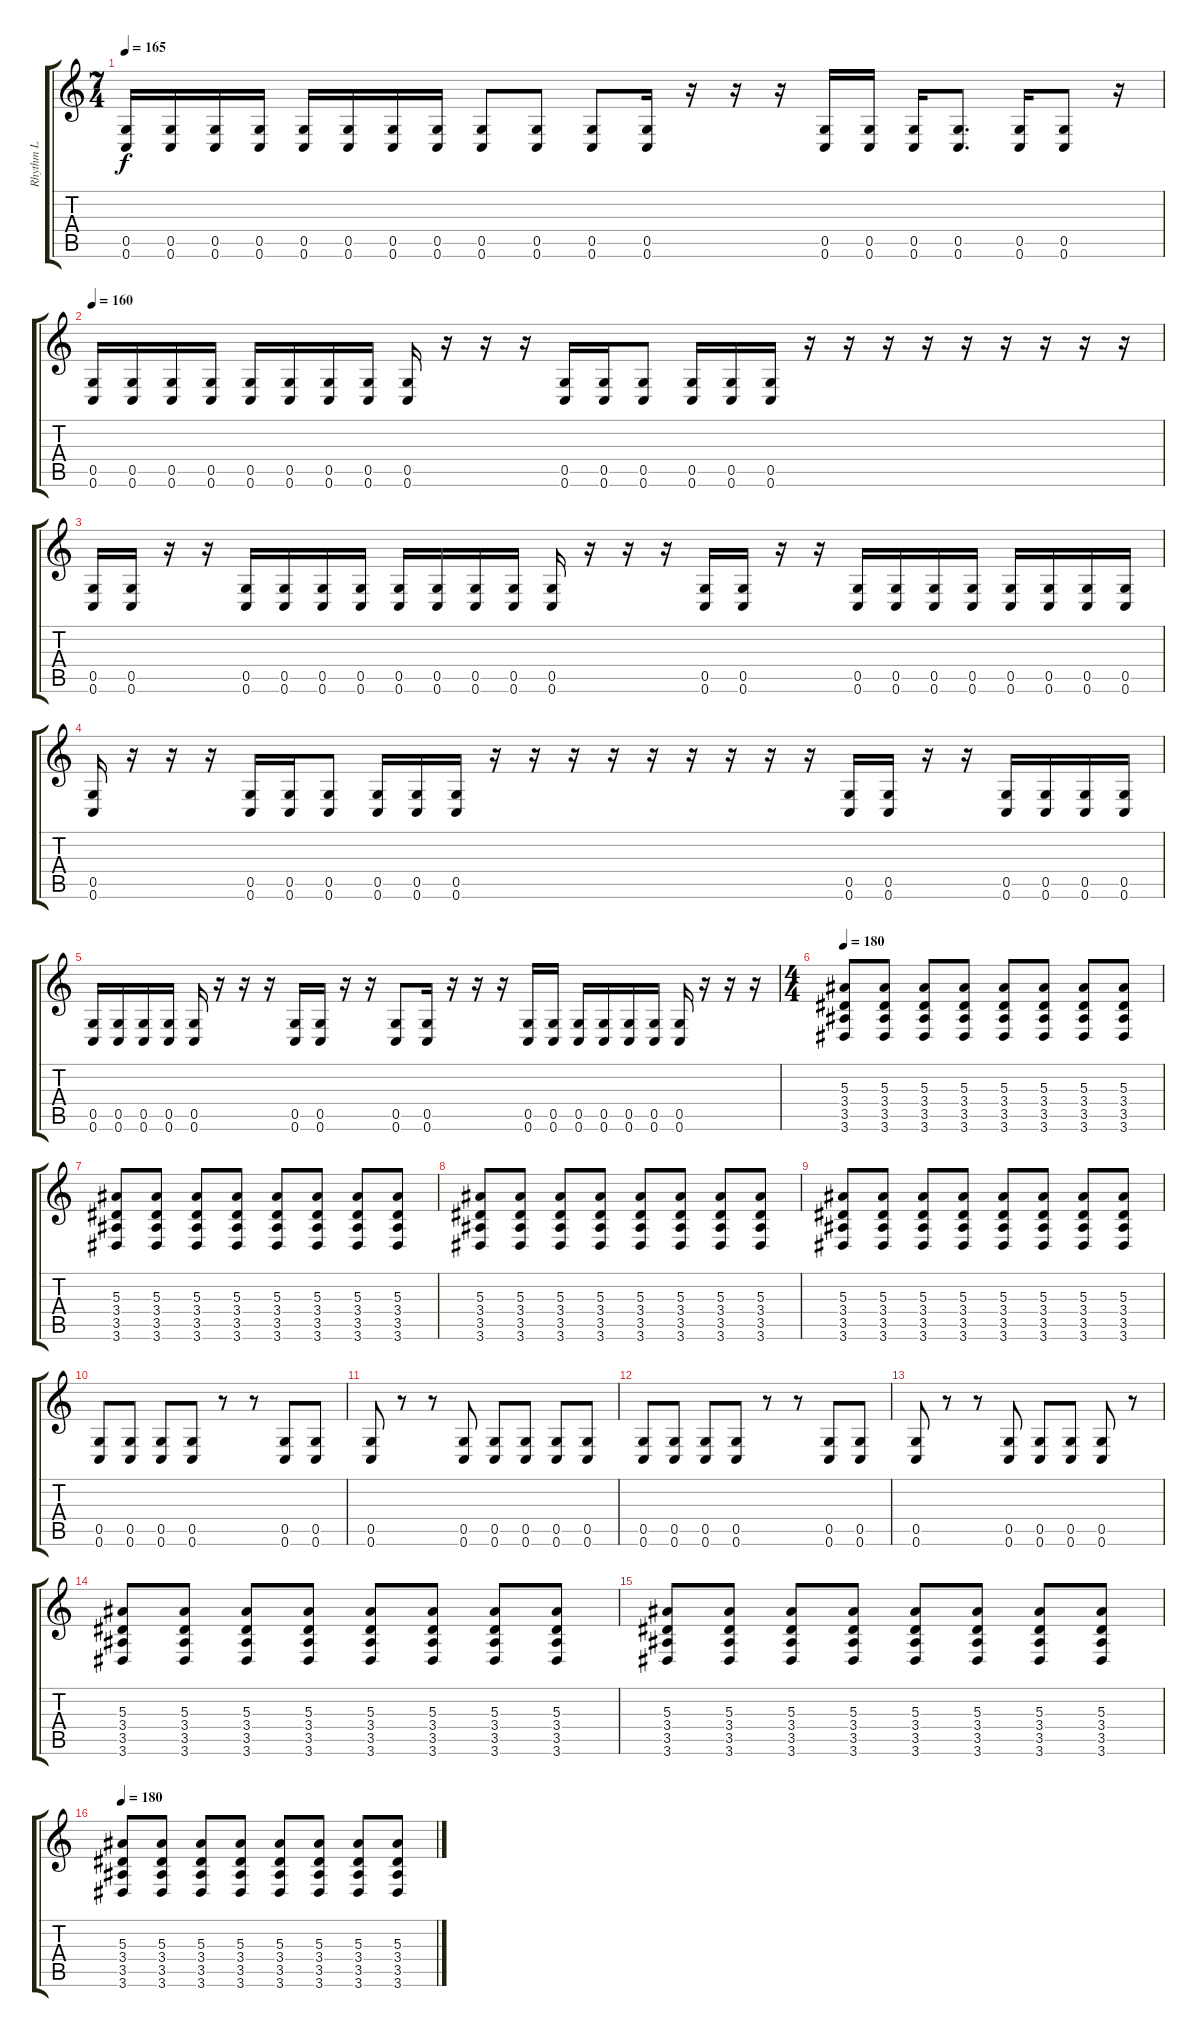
\track ("Rhythm L" "Rhythm L") {instrument distortionguitar}
\staff {score tabs}
\tuning (D4 A3 F3 C3 G2 C2) {hide}
\ts (7 4)
\tempo 165
\clef g2
\ks c
(0.5 0.6).16{dy f} (0.5 0.6).16 (0.5 0.6).16 (0.5 0.6).16 (0.5 0.6).16 (0.5 0.6).16 (0.5 0.6).16 (0.5 0.6).16 (0.5 0.6).8 (0.5 0.6).8 (0.5 0.6).8 (0.5 0.6).16 r.16 r.16 r.16 (0.5 0.6).16 (0.5 0.6).16 (0.5 0.6).16 (0.5 0.6).8{d} (0.5 0.6).16 (0.5 0.6).8 r.16 |
\tempo 160
(0.5 0.6).16 (0.5 0.6).16 (0.5 0.6).16 (0.5 0.6).16 (0.5 0.6).16 (0.5 0.6).16 (0.5 0.6).16 (0.5 0.6).16 (0.5 0.6).16 r.16 r.16 r.16 (0.5 0.6).16 (0.5 0.6).16 (0.5 0.6).8 (0.5 0.6).16 (0.5 0.6).16 (0.5 0.6).16 r.16 r.16 r.16 r.16 r.16 r.16 r.16 r.16 r.16 |
(0.5 0.6).16 (0.5 0.6).16 r.16 r.16 (0.5 0.6).16 (0.5 0.6).16 (0.5 0.6).16 (0.5 0.6).16 (0.5 0.6).16 (0.5 0.6).16 (0.5 0.6).16 (0.5 0.6).16 (0.5 0.6).16 r.16 r.16 r.16 (0.5 0.6).16 (0.5 0.6).16 r.16 r.16 (0.5 0.6).16 (0.5 0.6).16 (0.5 0.6).16 (0.5 0.6).16 (0.5 0.6).16 (0.5 0.6).16 (0.5 0.6).16 (0.5 0.6).16 |
(0.5 0.6).16 r.16 r.16 r.16 (0.5 0.6).16 (0.5 0.6).16 (0.5 0.6).8 (0.5 0.6).16 (0.5 0.6).16 (0.5 0.6).16 r.16 r.16 r.16 r.16 r.16 r.16 r.16 r.16 r.16 (0.5 0.6).16 (0.5 0.6).16 r.16 r.16 (0.5 0.6).16 (0.5 0.6).16 (0.5 0.6).16 (0.5 0.6).16 |
(0.5 0.6).16 (0.5 0.6).16 (0.5 0.6).16 (0.5 0.6).16 (0.5 0.6).16 r.16 r.16 r.16 (0.5 0.6).16 (0.5 0.6).16 r.16 r.16 (0.5 0.6).8 (0.5 0.6).16 r.16 r.16 r.16 (0.5 0.6).16 (0.5 0.6).16 (0.5 0.6).16 (0.5 0.6).16 (0.5 0.6).16 (0.5 0.6).16 (0.5 0.6).16 r.16 r.16 r.16 |
\ts (4 4)
\tempo 180
(5.3 3.4 3.5 3.6).8{volume 10} (5.3 3.4 3.5 3.6).8 (5.3 3.4 3.5 3.6).8 (5.3 3.4 3.5 3.6).8 (5.3 3.4 3.5 3.6).8 (5.3 3.4 3.5 3.6).8 (5.3 3.4 3.5 3.6).8 (5.3 3.4 3.5 3.6).8 |
(5.3 3.4 3.5 3.6).8 (5.3 3.4 3.5 3.6).8 (5.3 3.4 3.5 3.6).8 (5.3 3.4 3.5 3.6).8 (5.3 3.4 3.5 3.6).8 (5.3 3.4 3.5 3.6).8 (5.3 3.4 3.5 3.6).8 (5.3 3.4 3.5 3.6).8 |
(5.3 3.4 3.5 3.6).8 (5.3 3.4 3.5 3.6).8 (5.3 3.4 3.5 3.6).8 (5.3 3.4 3.5 3.6).8 (5.3 3.4 3.5 3.6).8 (5.3 3.4 3.5 3.6).8 (5.3 3.4 3.5 3.6).8 (5.3 3.4 3.5 3.6).8 |
(5.3 3.4 3.5 3.6).8 (5.3 3.4 3.5 3.6).8 (5.3 3.4 3.5 3.6).8 (5.3 3.4 3.5 3.6).8 (5.3 3.4 3.5 3.6).8 (5.3 3.4 3.5 3.6).8 (5.3 3.4 3.5 3.6).8 (5.3 3.4 3.5 3.6).8 |
(0.5 0.6).8{volume 13} (0.5 0.6).8 (0.5 0.6).8 (0.5 0.6).8 r.8 r.8 (0.5 0.6).8 (0.5 0.6).8 |
(0.5 0.6).8 r.8 r.8 (0.5 0.6).8 (0.5 0.6).8 (0.5 0.6).8 (0.5 0.6).8 (0.5 0.6).8 |
(0.5 0.6).8 (0.5 0.6).8 (0.5 0.6).8 (0.5 0.6).8 r.8 r.8 (0.5 0.6).8 (0.5 0.6).8 |
(0.5 0.6).8 r.8 r.8 (0.5 0.6).8 (0.5 0.6).8 (0.5 0.6).8 (0.5 0.6).8 r.8 |
(5.3 3.4 3.5 3.6).8{volume 10} (5.3 3.4 3.5 3.6).8 (5.3 3.4 3.5 3.6).8 (5.3 3.4 3.5 3.6).8 (5.3 3.4 3.5 3.6).8 (5.3 3.4 3.5 3.6).8 (5.3 3.4 3.5 3.6).8 (5.3 3.4 3.5 3.6).8 |
(5.3 3.4 3.5 3.6).8 (5.3 3.4 3.5 3.6).8 (5.3 3.4 3.5 3.6).8 (5.3 3.4 3.5 3.6).8 (5.3 3.4 3.5 3.6).8 (5.3 3.4 3.5 3.6).8 (5.3 3.4 3.5 3.6).8 (5.3 3.4 3.5 3.6).8 |
\tempo 180
(5.3 3.4 3.5 3.6).8 (5.3 3.4 3.5 3.6).8 (5.3 3.4 3.5 3.6).8 (5.3 3.4 3.5 3.6).8 (5.3 3.4 3.5 3.6).8 (5.3 3.4 3.5 3.6).8 (5.3 3.4 3.5 3.6).8 (5.3 3.4 3.5 3.6).8
